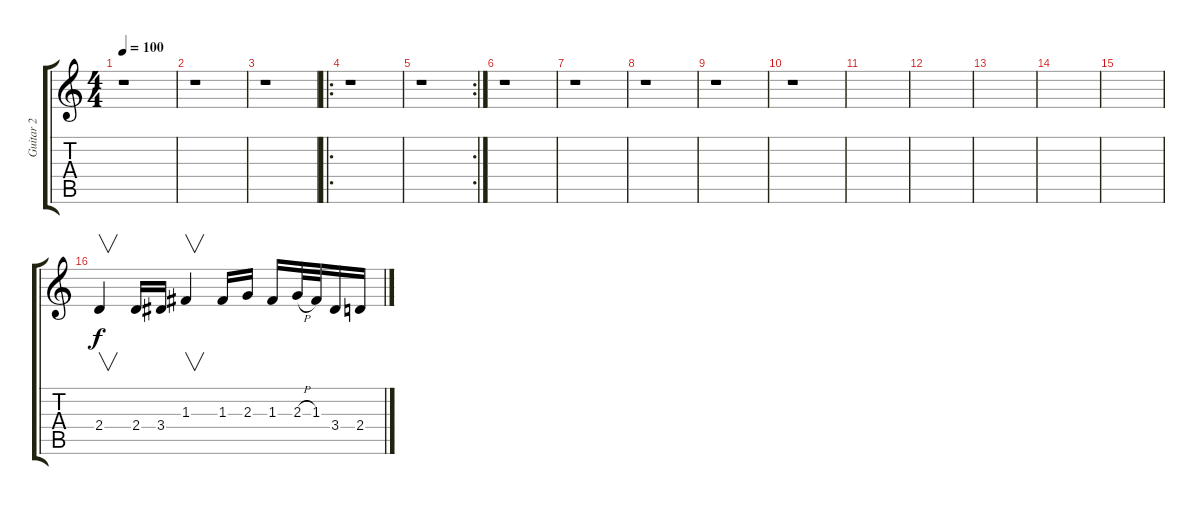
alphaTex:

\track ("Guitar 2" "Guitar 2") {instrument distortionguitar}
\staff {score tabs}
\tuning (D4 A3 F3 C3 G2 D2) {hide}
\ts (4 4)
\tempo 100
\clef g2
\ks c
r.1{dy f} |
r.1 |
r.1 |
\ro
r.1 |
\rc 2
r.1 |
r.1 |
r.1 |
r.1 |
r.1 |
r.1 |
|
|
|
|
|
2.4.4{v volume 16} 2.4.16 3.4.16 1.3.4{v} 1.3.16 2.3.16 1.3.16 2.3{h}.32 1.3.32 3.4.16 2.4.16
